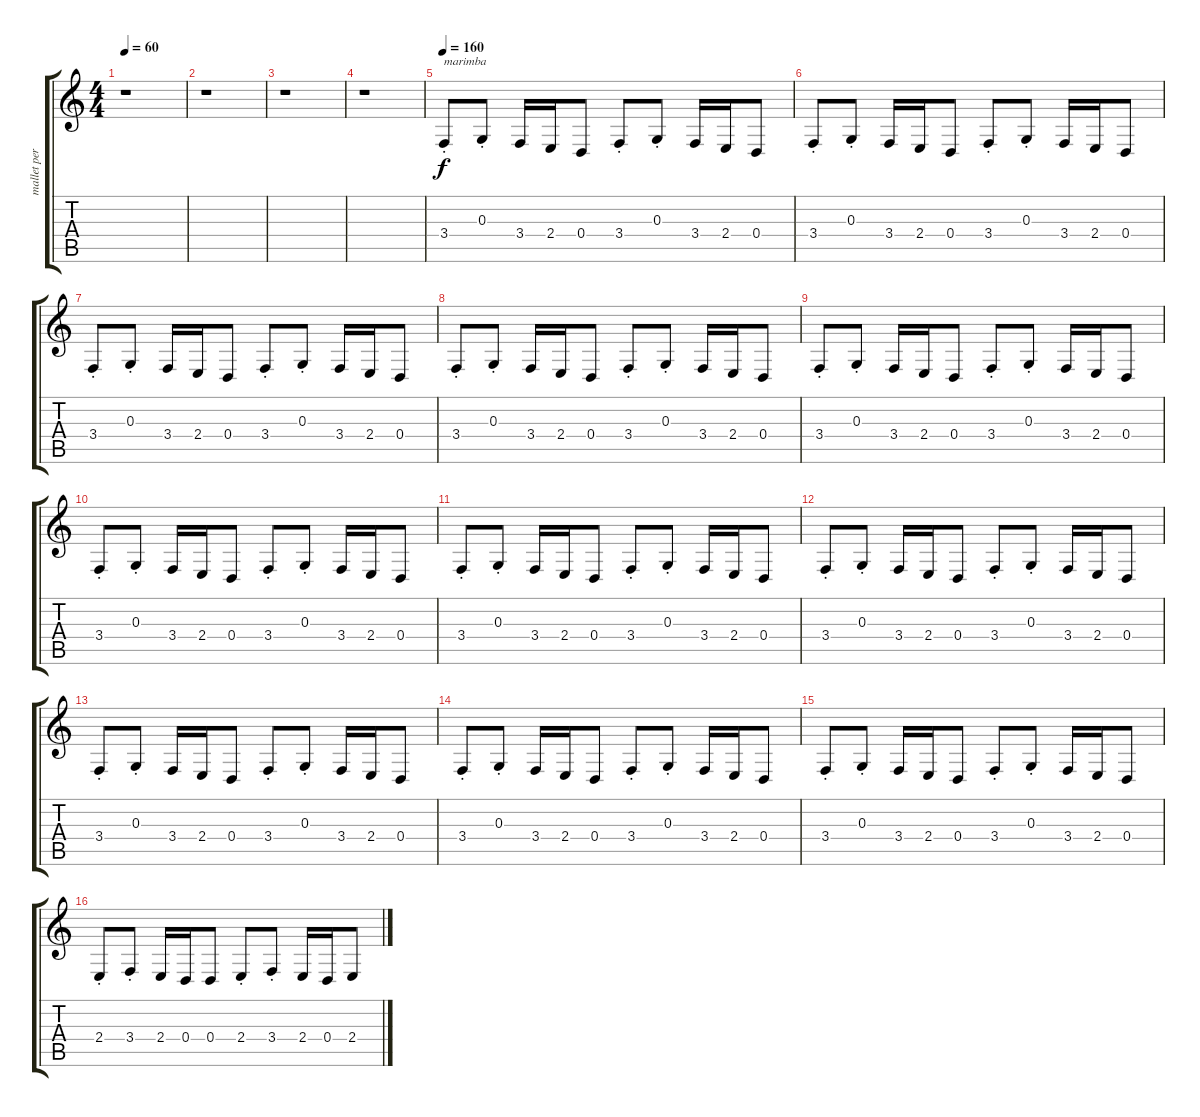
\track ("mallet percussions" "mallet per") {instrument marimba}
\staff {score tabs}
\tuning (E4 B3 G3 D3 A2 E2) {hide}
\ts (4 4)
\tempo 60
\clef g2
\ks c
r.1{dy f instrument marimba} |
r.1 |
r.1 |
r.1 |
\tempo 160
3.4{st}.8{txt "marimba" instrument dulcimer} 0.3{st}.8 3.4.16 2.4.16 0.4.8 3.4{st}.8 0.3{st}.8 3.4.16 2.4.16 0.4.8 |
3.4{st}.8 0.3{st}.8 3.4.16 2.4.16 0.4.8 3.4{st}.8 0.3{st}.8 3.4.16 2.4.16 0.4.8 |
3.4{st}.8 0.3{st}.8 3.4.16 2.4.16 0.4.8 3.4{st}.8 0.3{st}.8 3.4.16 2.4.16 0.4.8 |
3.4{st}.8 0.3{st}.8 3.4.16 2.4.16 0.4.8 3.4{st}.8 0.3{st}.8 3.4.16 2.4.16 0.4.8 |
3.4{st}.8 0.3{st}.8 3.4.16 2.4.16 0.4.8 3.4{st}.8 0.3{st}.8 3.4.16 2.4.16 0.4.8 |
3.4{st}.8 0.3{st}.8 3.4.16 2.4.16 0.4.8 3.4{st}.8 0.3{st}.8 3.4.16 2.4.16 0.4.8 |
3.4{st}.8 0.3{st}.8 3.4.16 2.4.16 0.4.8 3.4{st}.8 0.3{st}.8 3.4.16 2.4.16 0.4.8 |
3.4{st}.8 0.3{st}.8 3.4.16 2.4.16 0.4.8 3.4{st}.8 0.3{st}.8 3.4.16 2.4.16 0.4.8 |
3.4{st}.8 0.3{st}.8 3.4.16 2.4.16 0.4.8 3.4{st}.8 0.3{st}.8 3.4.16 2.4.16 0.4.8 |
3.4{st}.8 0.3{st}.8 3.4.16 2.4.16 0.4.8 3.4{st}.8 0.3{st}.8 3.4.16 2.4.16 0.4.8 |
3.4{st}.8 0.3{st}.8 3.4.16 2.4.16 0.4.8 3.4{st}.8 0.3{st}.8 3.4.16 2.4.16 0.4.8 |
2.4{st}.8 3.4{st}.8 2.4.16 0.4.16 0.4.8 2.4{st}.8 3.4{st}.8 2.4.16 0.4.16 2.4.8
